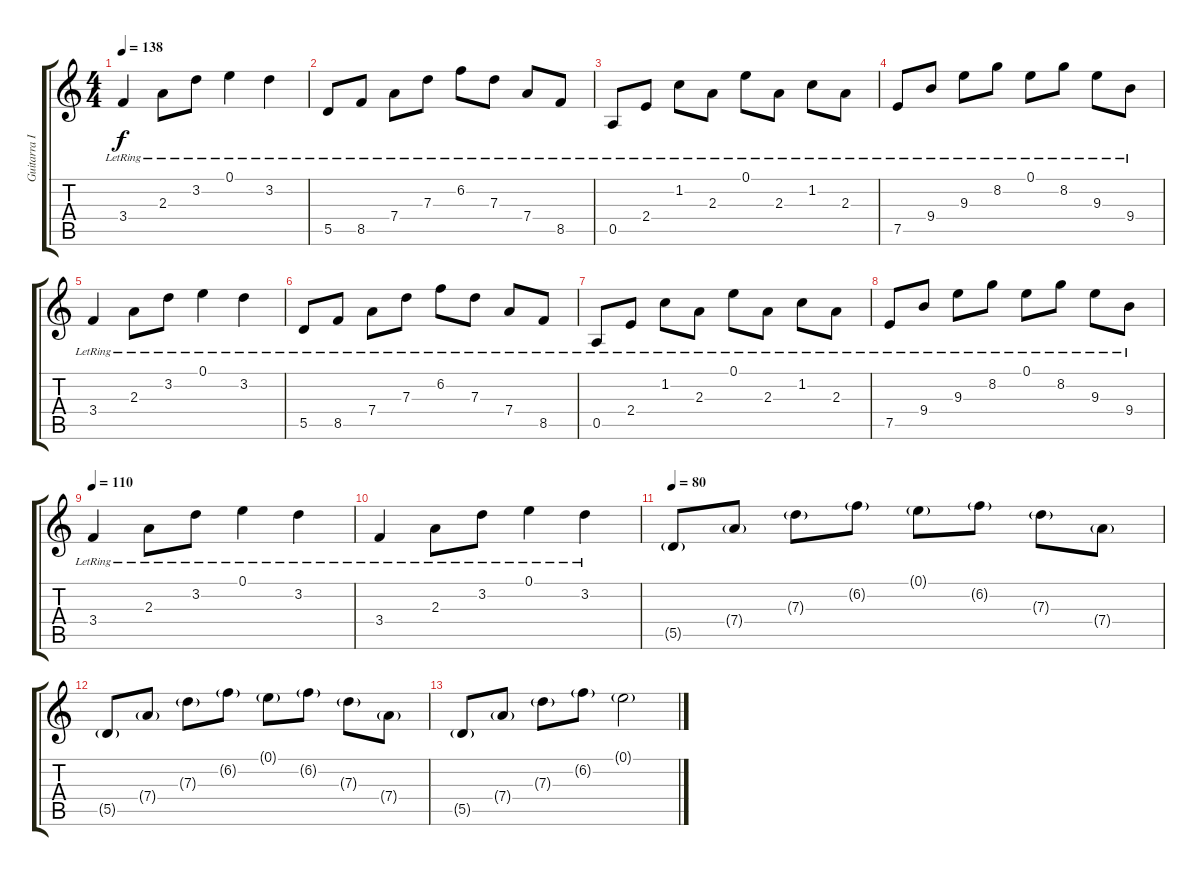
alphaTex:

\track ("Guitarra II (Limpio)" "Guitarra I") {instrument electricguitarclean}
\staff {score tabs}
\tuning (E4 B3 G3 D3 A2 E2) {hide}
\ts (4 4)
\tempo 138
\clef g2
\ks c
3.4{lr}.4{dy f} 2.3{lr}.8 3.2{lr}.8 0.1{lr}.4 3.2{lr}.4 |
5.5{lr}.8 8.5{lr}.8 7.4{lr}.8 7.3{lr}.8 6.2{lr}.8 7.3{lr}.8 7.4{lr}.8 8.5{lr}.8 |
0.5{lr}.8 2.4{lr}.8 1.2{lr}.8 2.3{lr}.8 0.1{lr}.8 2.3{lr}.8 1.2{lr}.8 2.3{lr}.8 |
7.5{lr}.8 9.4{lr}.8 9.3{lr}.8 8.2{lr}.8 0.1{lr}.8 8.2{lr}.8 9.3{lr}.8 9.4{lr}.8 |
3.4{lr}.4 2.3{lr}.8 3.2{lr}.8 0.1{lr}.4 3.2{lr}.4 |
5.5{lr}.8 8.5{lr}.8 7.4{lr}.8 7.3{lr}.8 6.2{lr}.8 7.3{lr}.8 7.4{lr}.8 8.5{lr}.8 |
0.5{lr}.8 2.4{lr}.8 1.2{lr}.8 2.3{lr}.8 0.1{lr}.8 2.3{lr}.8 1.2{lr}.8 2.3{lr}.8 |
7.5{lr}.8 9.4{lr}.8 9.3{lr}.8 8.2{lr}.8 0.1{lr}.8 8.2{lr}.8 9.3{lr}.8 9.4{lr}.8 |
\tempo 110
3.4{lr}.4 2.3{lr}.8 3.2{lr}.8 0.1{lr}.4 3.2{lr}.4 |
3.4{lr}.4 2.3{lr}.8 3.2{lr}.8 0.1{lr}.4 3.2{lr}.4 |
\tempo 80
5.5{g}.8 7.4{g}.8 7.3{g}.8 6.2{g}.8 0.1{g}.8 6.2{g}.8 7.3{g}.8 7.4{g}.8 |
5.5{g}.8 7.4{g}.8 7.3{g}.8 6.2{g}.8 0.1{g}.8 6.2{g}.8 7.3{g}.8 7.4{g}.8 |
5.5{g}.8 7.4{g}.8 7.3{g}.8 6.2{g}.8 0.1{g}.2
